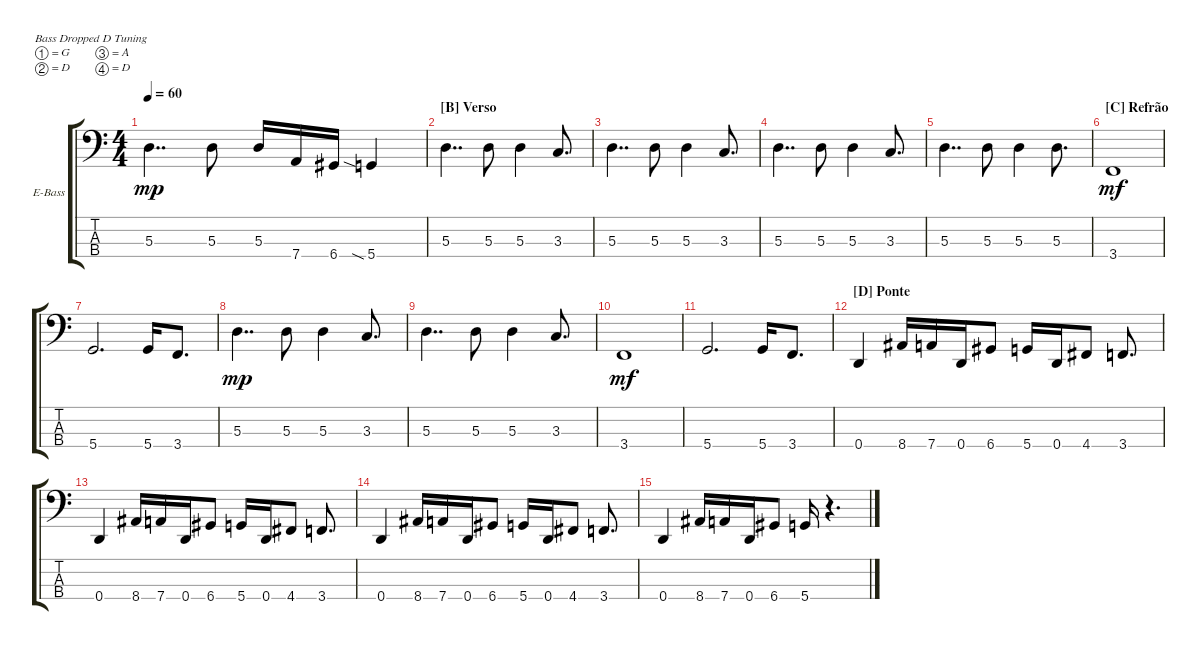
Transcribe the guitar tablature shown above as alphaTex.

\defaultSystemsLayout 4
\bracketExtendMode groupsimilarinstruments
\firstSystemTrackNameOrientation horizontal
\otherSystemsTrackNameOrientation horizontal
\track ("Bass" "E-Bass") {multiBarRest instrument electricbassfinger}
\staff {score tabs}
\tuning (G2 D2 A1 D1)
\ts (4 4)
\tempo 60
\clef f4
\ks c
5.3.4{dd dy mp} 5.3.8 5.3.16 7.4.16 6.4.16 5.4{sia}.4 |
\section ("B" "Verso")
5.3.4{dd} 5.3.8 5.3.4 3.3.8{d} |
5.3.4{dd} 5.3.8 5.3.4 3.3.8{d} |
5.3.4{dd} 5.3.8 5.3.4 3.3.8{d} |
5.3.4{dd} 5.3.8 5.3.4 5.3.8{d} |
\section ("C" "Refrão")
3.4.1{dy mf} |
5.4.2{d} 5.4.16 3.4.8{d} |
5.3.4{dd dy mp} 5.3.8 5.3.4 3.3.8{d} |
5.3.4{dd} 5.3.8 5.3.4 3.3.8{d} |
3.4.1{dy mf} |
5.4.2{d} 5.4.16 3.4.8{d} |
\section ("D" "Ponte")
0.4.4 8.4.16 7.4.16 0.4.16 6.4.8 5.4.16 0.4.16 4.4.8 3.4.8{d} |
0.4.4 8.4.16 7.4.16 0.4.16 6.4.8 5.4.16 0.4.16 4.4.8 3.4.8{d} |
0.4.4 8.4.16 7.4.16 0.4.16 6.4.8 5.4.16 0.4.16 4.4.8 3.4.8{d} |
0.4.4 8.4.16 7.4.16 0.4.16 6.4.8 5.4.16 r.4{d}
